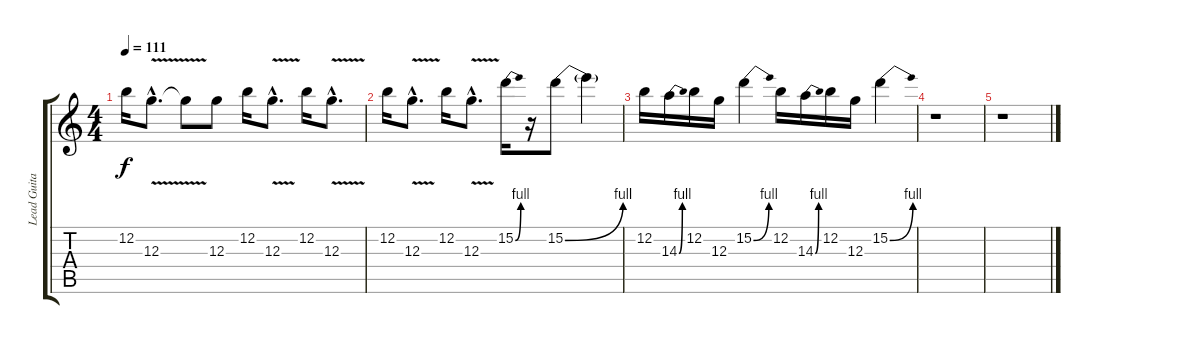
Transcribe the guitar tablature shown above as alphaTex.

\track ("Lead Guitar" "Lead Guita") {instrument overdrivenguitar}
\staff {score tabs}
\tuning (E4 B3 G3 D3 A2 E2) {hide}
\ts (4 4)
\tempo 111
\clef g2
\ks c
12.2.16{dy f volume 16} 12.3{v hac}.8{d} 12.3{t}.8 12.3.8 12.2.16 12.3{v hac}.8{d} 12.2.16 12.3{v hac}.8{d} |
12.2.16{volume 16} 12.3{v hac}.8{d} 12.2.16 12.3{v hac}.8{d} 15.2{be (bend 0 0 60 4)}.16 r.16 15.2{be (bend 0 0 60 4)}.8 15.2{t}.4 |
12.2.16{volume 16} 14.3{be (bend 0 0 60 4)}.16 12.2.16 12.3.16 15.2{be (bend 0 0 60 4)}.4 12.2.16{volume 0} 14.3{be (bend 0 0 60 4)}.16 12.2.16 12.3.16 15.2{be (bend 0 0 60 4)}.4 |
r.1 |
r.1
